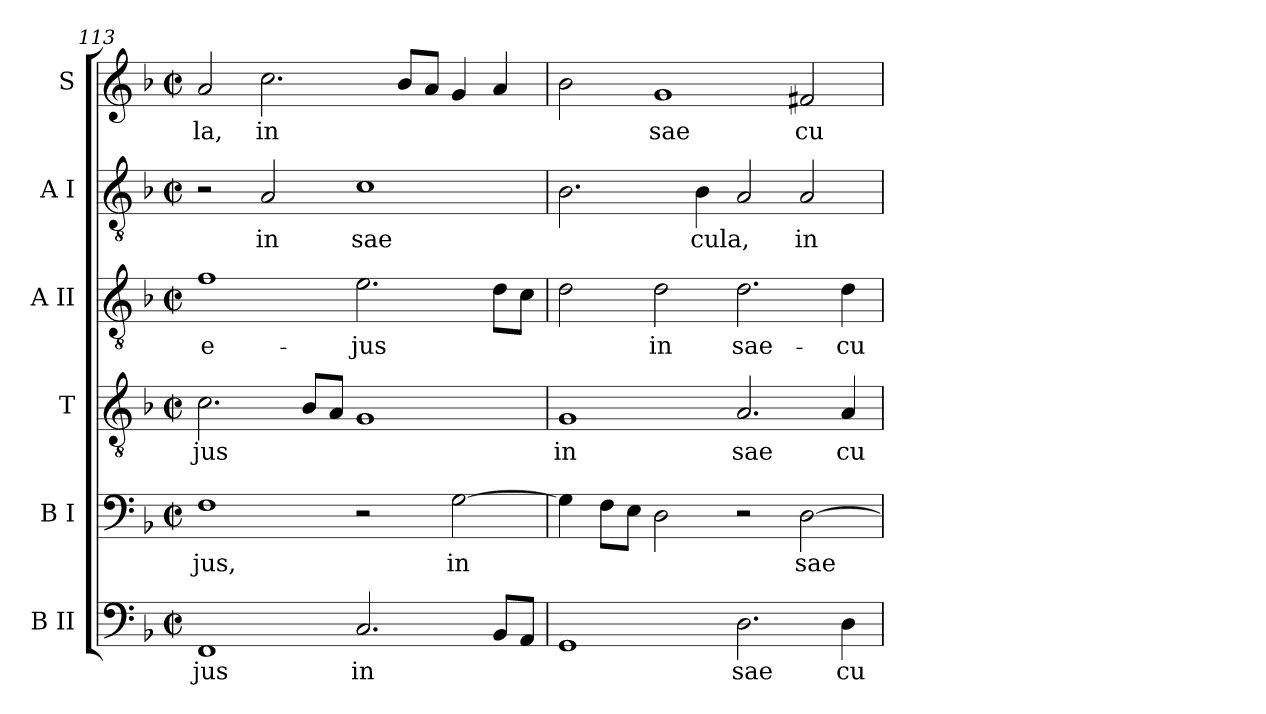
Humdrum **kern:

**kern	**text	**kern	**text	**kern	**text	**kern	**text	**kern	**text	**kern	**text
*part6	*part6	*part5	*part5	*part4	*part4	*part3	*part3	*part2	*part2	*part1	*part1
*staff6	*staff6	*staff5	*staff5	*staff4	*staff4	*staff3	*staff3	*staff2	*staff2	*staff1	*staff1
*I"B II	*	*I"B I	*	*I"T	*	*I"A II	*	*I"A I	*	*I"S	*
*I'B II	*	*I'B I	*	*I'T	*	*I'A II	*	*I'A I	*	*I'S	*
*clefF4	*	*clefF4	*	*clefGv2	*	*clefGv2	*	*clefGv2	*	*clefG2	*
*k[b-]	*	*k[b-]	*	*k[b-]	*	*k[b-]	*	*k[b-]	*	*k[b-]	*
*F:	*	*F:	*	*F:	*	*F:	*	*F:	*	*F:	*
*M2/2	*	*M2/2	*	*M2/2	*	*M2/2	*	*M2/2	*	*M2/2	*
*met(c|)	*	*met(c|)	*	*met(c|)	*	*met(c|)	*	*met(c|)	*	*met(c|)	*
=113	=113	=113	=113	=113	=113	=113	=113	=113	=113	=113	=113
!	!LO:LY:b:cj	!	!LO:LY:b:cj	!	!LO:LY:b:cj	!	!LO:LY:b:cj	!	!	!	!LO:LY:b:cj
1FF	jus	1F	-jus,	2.c\	jus	1f	e-	2r	.	2a/	la,
!	!	!	!	!	!	!	!	!	!LO:LY:b:cj	!	!LO:LY:b:cj
.	.	.	.	.	.	.	.	2A/	in	2.cc\	in
!	!	!	!	!	!LO:LY:b:cj	!	!	!	!	!	!
.	.	.	.	8B-/L	.	.	.	.	.	.	.
!	!	!	!	!	!LO:LY:b:cj	!	!	!	!	!	!
.	.	.	.	8A/J	.	.	.	.	.	.	.
!	!LO:LY:b:cj	!	!	!	!LO:LY:b:cj	!	!LO:LY:b:cj	!	!LO:LY:b:cj	!	!
2.C/	in	2r	.	1G	.	2.e\	-jus	1c	sae-	.	.
!	!	!	!	!	!	!	!	!	!	!	!LO:LY:b:cj
.	.	.	.	.	.	.	.	.	.	8b-/L	.
!	!	!	!	!	!	!	!	!	!	!	!LO:LY:b:cj
.	.	.	.	.	.	.	.	.	.	8a/J	.
!	!	!	!LO:LY:b:cj	!	!	!	!	!	!	!	!LO:LY:b:cj
.	.	[>2G\	in	.	.	.	.	.	.	4g/	.
!	!LO:LY:b:cj	!	!	!	!	!	!LO:LY:b:cj	!	!	!	!LO:LY:b:cj
8BB-/L	.	.	.	.	.	8d\L	.	.	.	4a/	.
!	!LO:LY:b:cj	!	!	!	!	!	!LO:LY:b:cj	!	!	!	!
8AA/J	.	.	.	.	.	8c\J	.	.	.	.	.
=114	=114	=114	=114	=114	=114	=114	=114	=114	=114	=114	=114
!	!LO:LY:b:cj	!	!LO:LY:b:cj	!	!LO:LY:b:cj	!	!LO:LY:b:cj	!	!LO:LY:b:cj	!	!LO:LY:b:cj
1GG	.	4G\]	.	1G	in	2d\	.	2.B-\	--	2b-\	.
!	!	!	!LO:LY:b:cj	!	!	!	!	!	!	!	!
.	.	8F\L	.	.	.	.	.	.	.	.	.
!	!	!	!LO:LY:b:cj	!	!	!	!	!	!	!	!
.	.	8E\J	.	.	.	.	.	.	.	.	.
!	!	!	!LO:LY:b:cj	!	!	!	!LO:LY:b:cj	!	!	!	!LO:LY:b:cj
.	.	2D\	.	.	.	2d\	in	.	.	1g	sae
!	!	!	!	!	!	!	!	!	!LO:LY:b:cj	!	!
.	.	.	.	.	.	.	.	4B-\	-cula,	.	.
!	!LO:LY:b:cj	!	!	!	!LO:LY:b:cj	!	!LO:LY:b:cj	!	!LO:LY:b:cj	!	!
2.D\	sae	2r	.	2.A/	sae	2.d\	sae-	2A/	.	.	.
!	!	!	!LO:LY:b:cj	!	!	!	!	!	!LO:LY:b:cj	!	!LO:LY:b:cj
.	.	[>2D\	sae-	.	.	.	.	2A/	in	2f#X/	cu
!	!LO:LY:b:cj	!	!	!	!LO:LY:b:cj	!	!LO:LY:b:cj	!	!	!	!
4D\	cu	.	.	4A/	cu	4d\	-cu-	.	.	.	.
=	=	=	=	=	=	=	=	=	=	=	=
*-	*-	*-	*-	*-	*-	*-	*-	*-	*-	*-	*-
